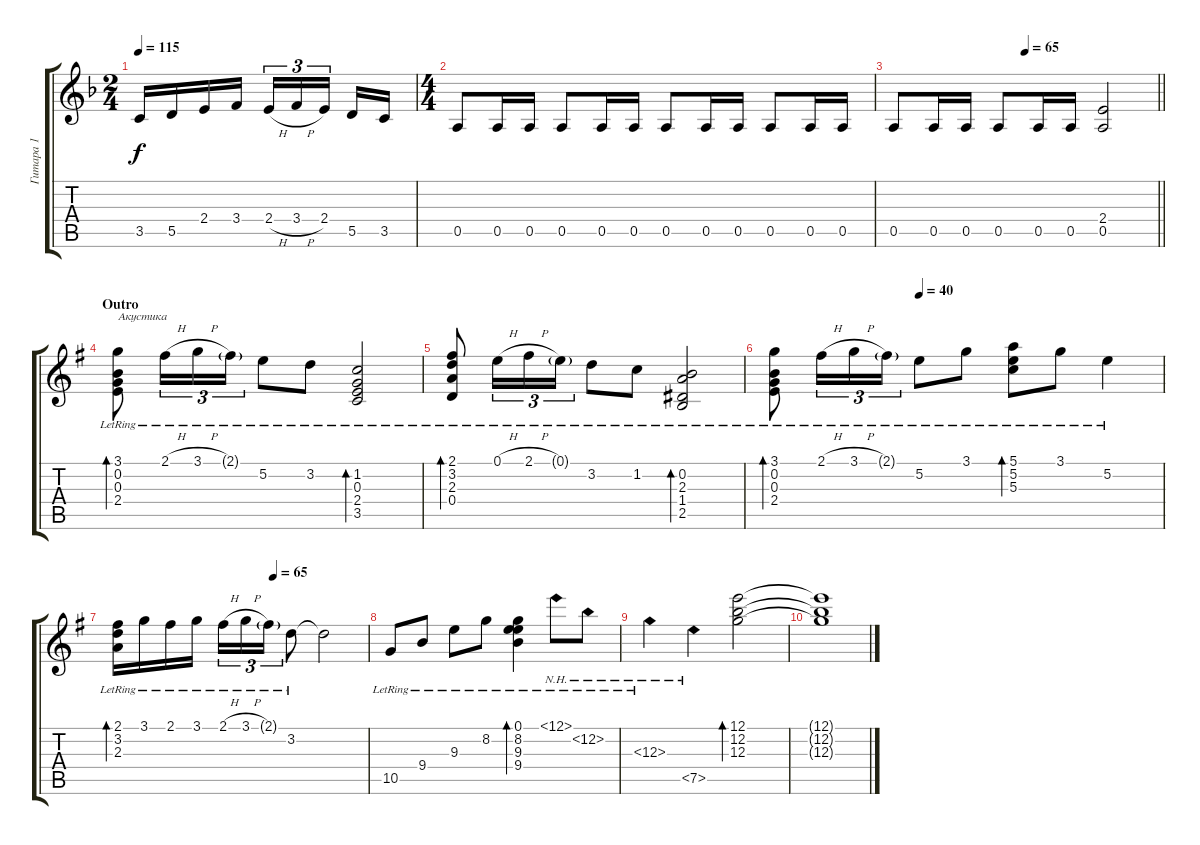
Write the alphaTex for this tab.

\track ("Гитара 1" "Гитара 1") {instrument distortionguitar}
\staff {score tabs}
\tuning (E4 B3 G3 D3 A2 E2) {hide}
\ts (2 4)
\tempo 115
\clef g2
\ks dminor
3.5.16{dy f} 5.5.16 2.4.16 3.4.16 2.4{h}.16{tu (3 2)} 3.4{h}.16{tu (3 2)} 2.4.16{tu (3 2) beam splitsecondary} 5.5.16 3.5.16 |
\ts (4 4)
0.5.8 0.5.16 0.5.16 0.5.8 0.5.16 0.5.16 0.5.8 0.5.16 0.5.16 0.5.8 0.5.16 0.5.16 |
\tempo (65 0.5)
\barLineRight lightlight
0.5.8 0.5.16 0.5.16 0.5.8 0.5.16 0.5.16 (2.4 0.5).2 |
\section ("" "Outro")
\ks eminor
(3.1{lr} 0.2{lr} 0.3{lr} 2.4{lr}).8{bd 120 txt "Акустика" volume 15 instrument acousticguitarsteel} 2.1{h lr}.16{tu (3 2)} 3.1{h lr}.16{tu (3 2)} 2.1{g lr}.16{tu (3 2)} 5.2{lr}.8 3.2{lr}.8 (1.2{lr} 0.3{lr} 2.4{lr} 3.5{lr}).2{bd 240} |
(2.1{lr} 3.2{lr} 2.3{lr} 0.4{lr}).8{bd 240} 0.1{h lr}.16{tu (3 2)} 2.1{h lr}.16{tu (3 2)} 0.1{g lr}.16{tu (3 2)} 3.2{lr}.8 1.2{lr}.8 (0.2{lr} 2.3{lr} 1.4{lr} 2.5{lr}).2{bd 240} |
\tempo (40 0.375)
(3.1{lr} 0.2{lr} 0.3{lr} 2.4{lr}).8{bd 120} 2.1{h lr}.16{tu (3 2)} 3.1{h lr}.16{tu (3 2)} 2.1{g lr}.16{tu (3 2)} 5.2{lr}.8 3.1{lr}.8 (5.1{lr} 5.2{lr} 5.3{lr}).8{bd 60} 3.1{lr}.8 5.2{lr}.4 |
\tempo (65 0.625)
(2.1{lr} 3.2{lr} 2.3{lr}).16{bd 240} 3.1{lr}.16 2.1{lr}.16 3.1{lr}.16 2.1{h lr}.16{tu (3 2)} 3.1{h lr}.16{tu (3 2)} 2.1{g lr}.16{tu (3 2)} 3.2{lr}.8 3.2{t}.2 |
10.5{lr}.8 9.4{lr}.8 9.3{lr}.8 8.2{lr}.8 (0.1{lr} 8.2{lr} 9.3{lr} 9.4{lr}).4{bd 240} 12.1{nh lr}.8 12.2{nh lr}.8 |
12.3{nh lr}.4 7.5{nh}.4 (12.1 12.2 12.3).2{bd 240} |
(12.1{t} 12.2{t} 12.3{t}).1
